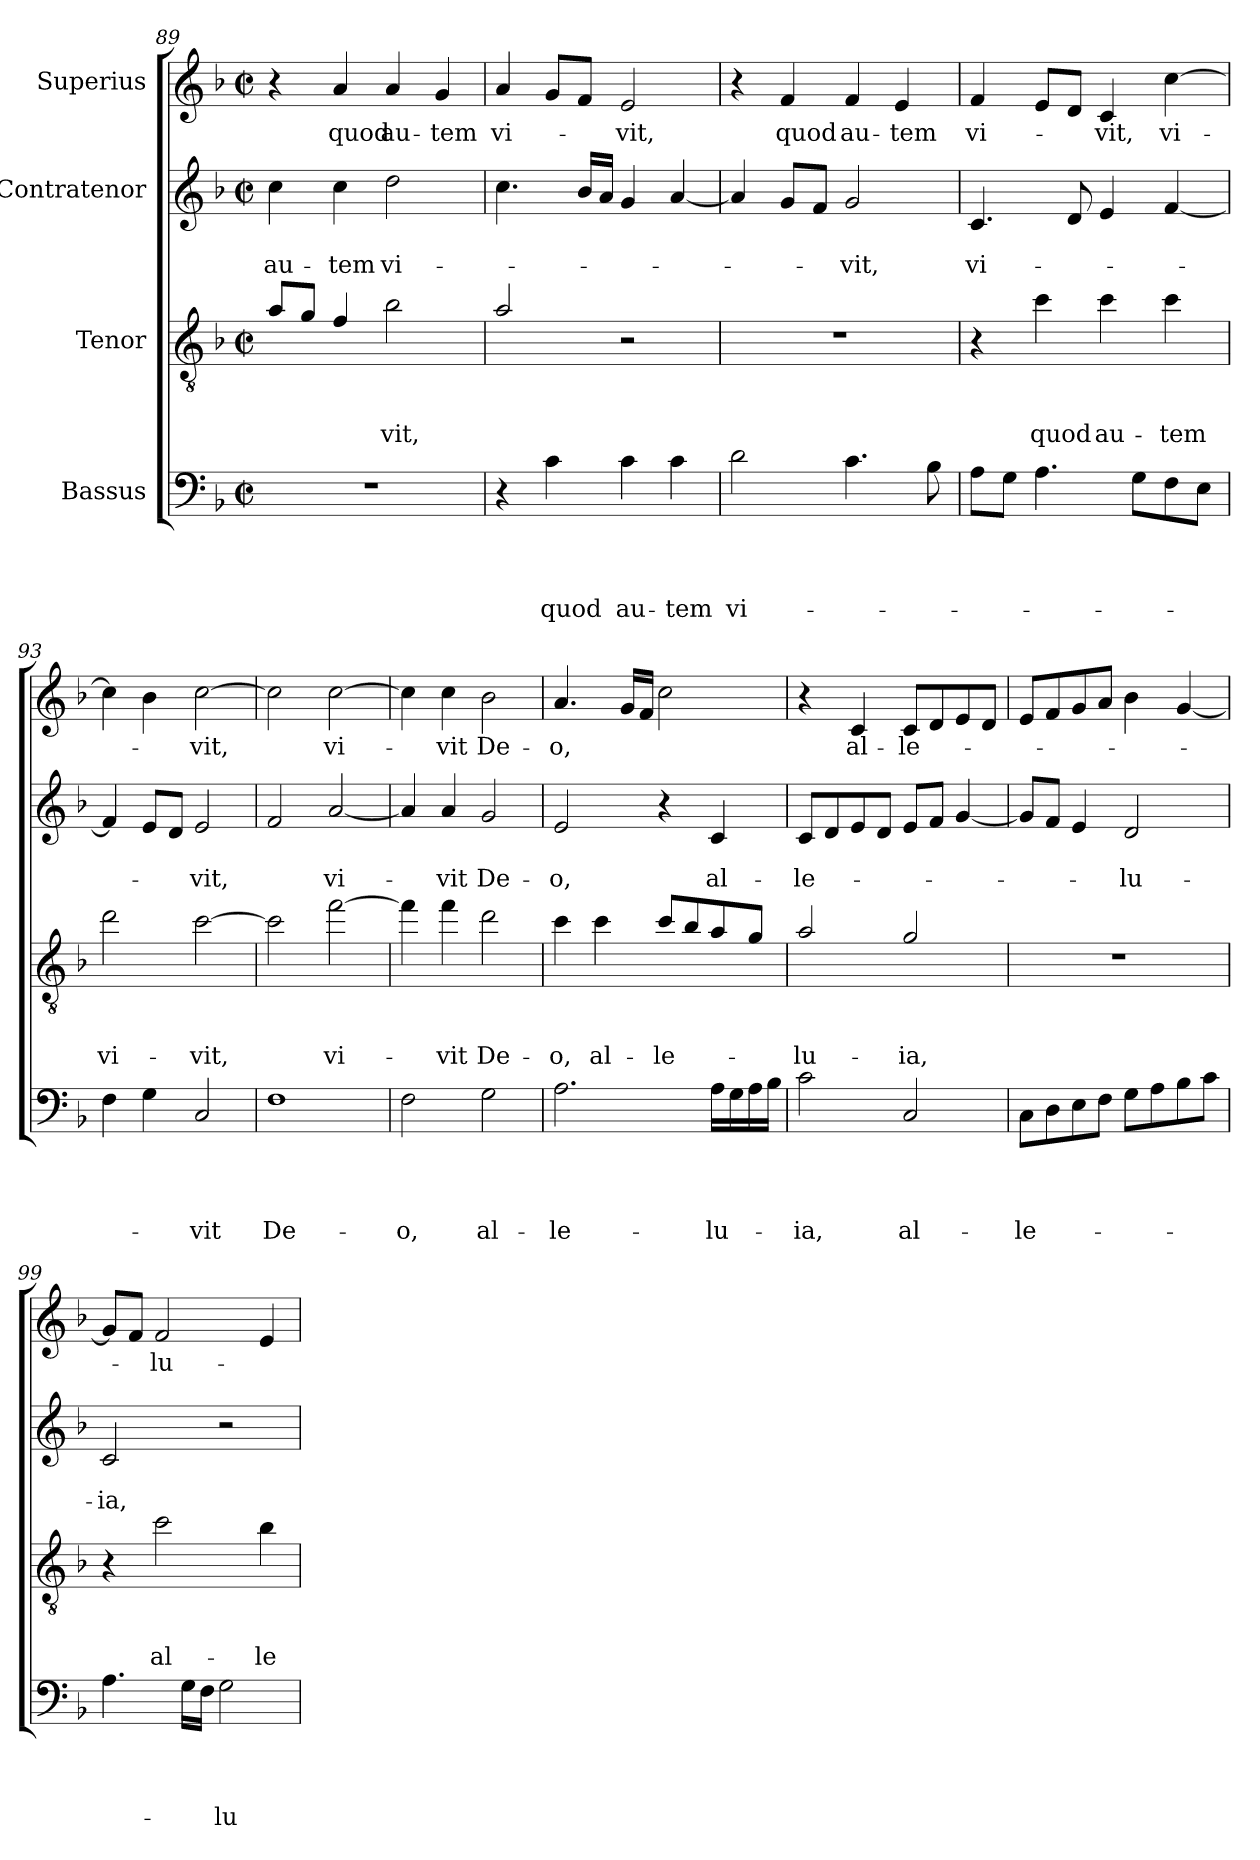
**kern	**text	**text	**text	**text	**kern	**text	**text	**text	**kern	**text	**text	**kern	**text
*part4	*part4	*part4	*part4	*part4	*part3	*part3	*part3	*part3	*part2	*part2	*part2	*part1	*part1
*staff4	*staff4	*staff4	*staff4	*staff4	*staff3	*staff3	*staff3	*staff3	*staff2	*staff2	*staff2	*staff1	*staff1
*I"Bassus	*	*	*	*	*I"Tenor	*	*	*	*I"Contratenor	*	*	*I"Superius	*
*clefF4	*	*	*	*	*clefGv2	*	*	*	*clefG2	*	*	*clefG2	*
*	*	*	*	*	*ITrd8c14	*	*	*	*	*	*	*	*
*k[b-]	*	*	*	*	*k[b-]	*	*	*	*k[b-]	*	*	*k[b-]	*
*F:	*	*	*	*	*F:	*	*	*	*F:	*	*	*F:	*
*M2/2	*	*	*	*	*M2/2	*	*	*	*M2/2	*	*	*M2/2	*
*met(c|)	*	*	*	*	*met(c|)	*	*	*	*met(c|)	*	*	*met(c|)	*
=89	=89	=89	=89	=89	=89	=89	=89	=89	=89	=89	=89	=89	=89
1r	.	.	.	.	8A/L	.	.	.	4cc\	.	au-	4r	.
.	.	.	.	.	8G/J	.	.	.	.	.	.	.	.
.	.	.	.	.	4F/	.	.	.	4cc\	.	-tem	4a/	quod
.	.	.	.	.	2B-\	.	.	-vit,	2dd\	.	vi-	4a/	au-
.	.	.	.	.	.	.	.	.	.	.	.	4g/	-tem
=90	=90	=90	=90	=90	=90	=90	=90	=90	=90	=90	=90	=90	=90
4r	.	.	.	.	2A/	.	.	.	4.cc\	.	.	4a/	vi-
4c\	.	.	.	quod	.	.	.	.	.	.	.	8g/L	.
.	.	.	.	.	.	.	.	.	16b-/LL	.	.	8f/J	.
.	.	.	.	.	.	.	.	.	16a/JJ	.	.	.	.
4c\	.	.	.	au-	2r	.	.	.	4g/	.	.	2e/	-vit,
4c\	.	.	.	-tem	.	.	.	.	[4a/	.	.	.	.
!!LO:PB:g=z
=91	=91	=91	=91	=91	=91	=91	=91	=91	=91	=91	=91	=91	=91
2d\	.	.	.	vi-	1r	.	.	.	4a/]	.	.	4r	.
.	.	.	.	.	.	.	.	.	8g/L	.	.	4f/	quod
.	.	.	.	.	.	.	.	.	8f/J	.	.	.	.
4.c\	.	.	.	.	.	.	.	.	2g/	.	-vit,	4f/	au-
.	.	.	.	.	.	.	.	.	.	.	.	4e/	-tem
8B-\	.	.	.	.	.	.	.	.	.	.	.	.	.
=92	=92	=92	=92	=92	=92	=92	=92	=92	=92	=92	=92	=92	=92
8A\L	.	.	.	.	4r	.	.	.	4.c/	.	vi-	4f/	vi-
8G\J	.	.	.	.	.	.	.	.	.	.	.	.	.
4.A\	.	.	.	.	4c\	.	.	quod	.	.	.	8e/L	.
.	.	.	.	.	.	.	.	.	8d/	.	.	8d/J	.
.	.	.	.	.	4c\	.	.	au-	4e/	.	.	4c/	-vit,
8G\L	.	.	.	.	.	.	.	.	.	.	.	.	.
8F\	.	.	.	.	4c\	.	.	-tem	[4f/	.	.	[4cc\	vi-
8E\J	.	.	.	.	.	.	.	.	.	.	.	.	.
=93	=93	=93	=93	=93	=93	=93	=93	=93	=93	=93	=93	=93	=93
4F\	.	.	.	.	2d\	.	.	vi-	4f/]	.	.	4cc\]	.
4G\	.	.	.	.	.	.	.	.	8e/L	.	.	4b-\	.
.	.	.	.	.	.	.	.	.	8d/J	.	.	.	.
2C/	.	.	.	-vit	[2c\	.	.	-vit,	2e/	.	-vit,	[2cc\	-vit,
=94	=94	=94	=94	=94	=94	=94	=94	=94	=94	=94	=94	=94	=94
1F	.	.	.	De-	2c\]	.	.	.	2f/	.	.	2cc\]	.
.	.	.	.	.	[2f\	.	.	vi-	[2a/	.	vi-	[2cc\	vi-
=95	=95	=95	=95	=95	=95	=95	=95	=95	=95	=95	=95	=95	=95
2F\	.	.	.	-o,	4f\]	.	.	.	4a/]	.	.	4cc\]	.
.	.	.	.	.	4f\	.	.	-vit	4a/	.	-vit	4cc\	-vit
2G\	.	.	.	al-	2d\	.	.	De-	2g/	.	De-	2b-\	De-
!!LO:LB:g=z
=96	=96	=96	=96	=96	=96	=96	=96	=96	=96	=96	=96	=96	=96
2.A\	.	.	.	-le-	4c\	.	.	-o,	2e/	.	-o,	4.a/	-o,
.	.	.	.	.	4c\	.	.	al-	.	.	.	.	.
.	.	.	.	.	.	.	.	.	.	.	.	16g/LL	.
.	.	.	.	.	.	.	.	.	.	.	.	16f/JJ	.
.	.	.	.	.	8c/L	.	.	-le-	4r	.	.	2cc\	.
.	.	.	.	.	8B-/	.	.	.	.	.	.	.	.
16A\LL	.	.	.	-lu-	8A/	.	.	.	4c/	.	al-	.	.
16G\	.	.	.	.	.	.	.	.	.	.	.	.	.
16A\	.	.	.	.	8G/J	.	.	.	.	.	.	.	.
16B-\JJ	.	.	.	.	.	.	.	.	.	.	.	.	.
=97	=97	=97	=97	=97	=97	=97	=97	=97	=97	=97	=97	=97	=97
2c\	.	.	.	-ia,	2A/	.	.	-lu-	8c/L	.	-le-	4r	.
.	.	.	.	.	.	.	.	.	8d/	.	.	.	.
.	.	.	.	.	.	.	.	.	8e/	.	.	4c/	al-
.	.	.	.	.	.	.	.	.	8d/J	.	.	.	.
2C/	.	.	.	al-	2G/	.	.	-ia,	8e/L	.	.	8c/L	-le-
.	.	.	.	.	.	.	.	.	8f/J	.	.	8d/	.
.	.	.	.	.	.	.	.	.	[4g/	.	.	8e/	.
.	.	.	.	.	.	.	.	.	.	.	.	8d/J	.
=98	=98	=98	=98	=98	=98	=98	=98	=98	=98	=98	=98	=98	=98
8C\L	.	.	.	-le-	1r	.	.	.	8g/L]	.	.	8e/L	.
8D\	.	.	.	.	.	.	.	.	8f/J	.	.	8f/	.
8E\	.	.	.	.	.	.	.	.	4e/	.	.	8g/	.
8F\J	.	.	.	.	.	.	.	.	.	.	.	8a/J	.
8G\L	.	.	.	.	.	.	.	.	2d/	.	-lu-	4b-\	.
8A\	.	.	.	.	.	.	.	.	.	.	.	.	.
8B-\	.	.	.	.	.	.	.	.	.	.	.	[4g/	.
8c\J	.	.	.	.	.	.	.	.	.	.	.	.	.
=99	=99	=99	=99	=99	=99	=99	=99	=99	=99	=99	=99	=99	=99
4.A\	.	.	.	.	4r	.	.	.	2c/	.	-ia,	8g/L]	.
.	.	.	.	.	.	.	.	.	.	.	.	8f/J	.
.	.	.	.	.	2c\	.	.	al-	.	.	.	2f/	-lu-
16G\LL	.	.	.	.	.	.	.	.	.	.	.	.	.
16F\JJ	.	.	.	.	.	.	.	.	.	.	.	.	.
2G\	.	.	.	-lu-	.	.	.	.	2r	.	.	.	.
.	.	.	.	.	4B-\	.	.	-le-	.	.	.	4e/	.
=	=	=	=	=	=	=	=	=	=	=	=	=	=
*-	*-	*-	*-	*-	*-	*-	*-	*-	*-	*-	*-	*-	*-
